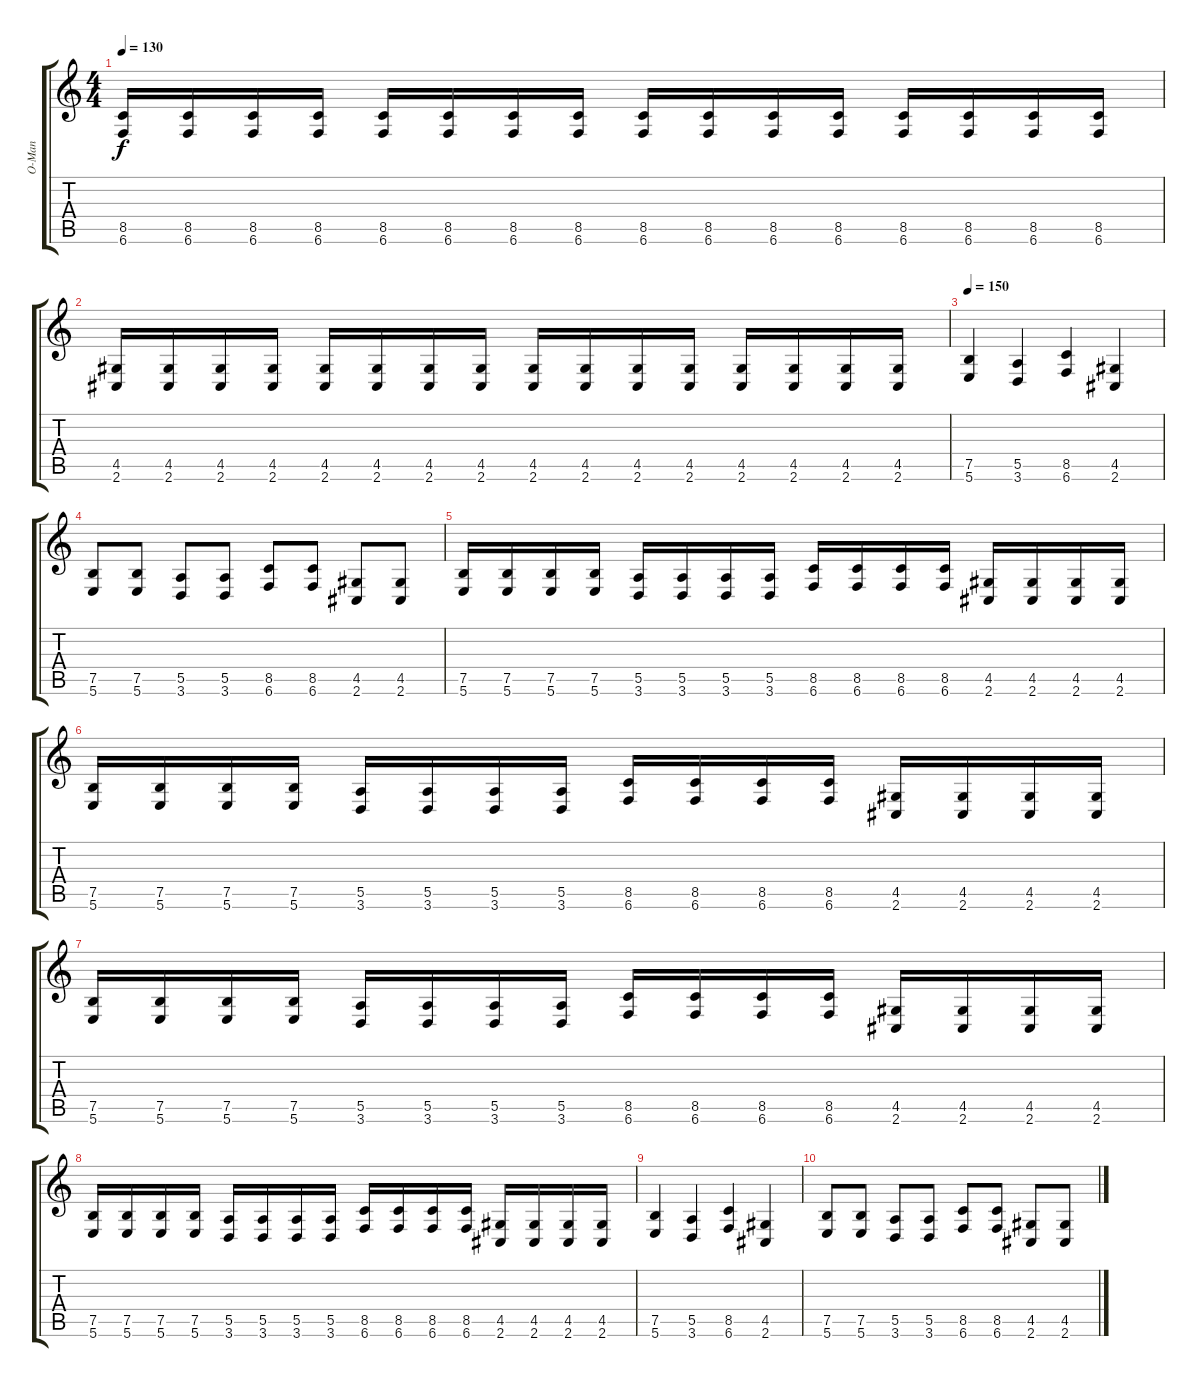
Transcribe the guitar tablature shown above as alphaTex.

\track ("O-Man" "O-Man") {instrument distortionguitar}
\staff {score tabs}
\tuning (B3 Gb3 D3 A2 E2 B1) {hide}
\ts (4 4)
\tempo 130
\clef g2
\ks c
(8.5 6.6).16{dy f} (8.5 6.6).16 (8.5 6.6).16 (8.5 6.6).16 (8.5 6.6).16 (8.5 6.6).16 (8.5 6.6).16 (8.5 6.6).16 (8.5 6.6).16 (8.5 6.6).16 (8.5 6.6).16 (8.5 6.6).16 (8.5 6.6).16 (8.5 6.6).16 (8.5 6.6).16 (8.5 6.6).16 |
(4.5 2.6).16 (4.5 2.6).16 (4.5 2.6).16 (4.5 2.6).16 (4.5 2.6).16 (4.5 2.6).16 (4.5 2.6).16 (4.5 2.6).16 (4.5 2.6).16 (4.5 2.6).16 (4.5 2.6).16 (4.5 2.6).16 (4.5 2.6).16 (4.5 2.6).16 (4.5 2.6).16 (4.5 2.6).16 |
\tempo 150
(7.5 5.6).4 (5.5 3.6).4 (8.5 6.6).4 (4.5 2.6).4 |
(7.5 5.6).8 (7.5 5.6).8 (5.5 3.6).8 (5.5 3.6).8 (8.5 6.6).8 (8.5 6.6).8 (4.5 2.6).8 (4.5 2.6).8 |
(7.5 5.6).16 (7.5 5.6).16 (7.5 5.6).16 (7.5 5.6).16 (5.5 3.6).16 (5.5 3.6).16 (5.5 3.6).16 (5.5 3.6).16 (8.5 6.6).16 (8.5 6.6).16 (8.5 6.6).16 (8.5 6.6).16 (4.5 2.6).16 (4.5 2.6).16 (4.5 2.6).16 (4.5 2.6).16 |
(7.5 5.6).16 (7.5 5.6).16 (7.5 5.6).16 (7.5 5.6).16 (5.5 3.6).16 (5.5 3.6).16 (5.5 3.6).16 (5.5 3.6).16 (8.5 6.6).16 (8.5 6.6).16 (8.5 6.6).16 (8.5 6.6).16 (4.5 2.6).16 (4.5 2.6).16 (4.5 2.6).16 (4.5 2.6).16 |
(7.5 5.6).16 (7.5 5.6).16 (7.5 5.6).16 (7.5 5.6).16 (5.5 3.6).16 (5.5 3.6).16 (5.5 3.6).16 (5.5 3.6).16 (8.5 6.6).16 (8.5 6.6).16 (8.5 6.6).16 (8.5 6.6).16 (4.5 2.6).16 (4.5 2.6).16 (4.5 2.6).16 (4.5 2.6).16 |
(7.5 5.6).16 (7.5 5.6).16 (7.5 5.6).16 (7.5 5.6).16 (5.5 3.6).16 (5.5 3.6).16 (5.5 3.6).16 (5.5 3.6).16 (8.5 6.6).16 (8.5 6.6).16 (8.5 6.6).16 (8.5 6.6).16 (4.5 2.6).16 (4.5 2.6).16 (4.5 2.6).16 (4.5 2.6).16 |
(7.5 5.6).4 (5.5 3.6).4 (8.5 6.6).4 (4.5 2.6).4 |
(7.5 5.6).8 (7.5 5.6).8 (5.5 3.6).8 (5.5 3.6).8 (8.5 6.6).8 (8.5 6.6).8 (4.5 2.6).8 (4.5 2.6).8
